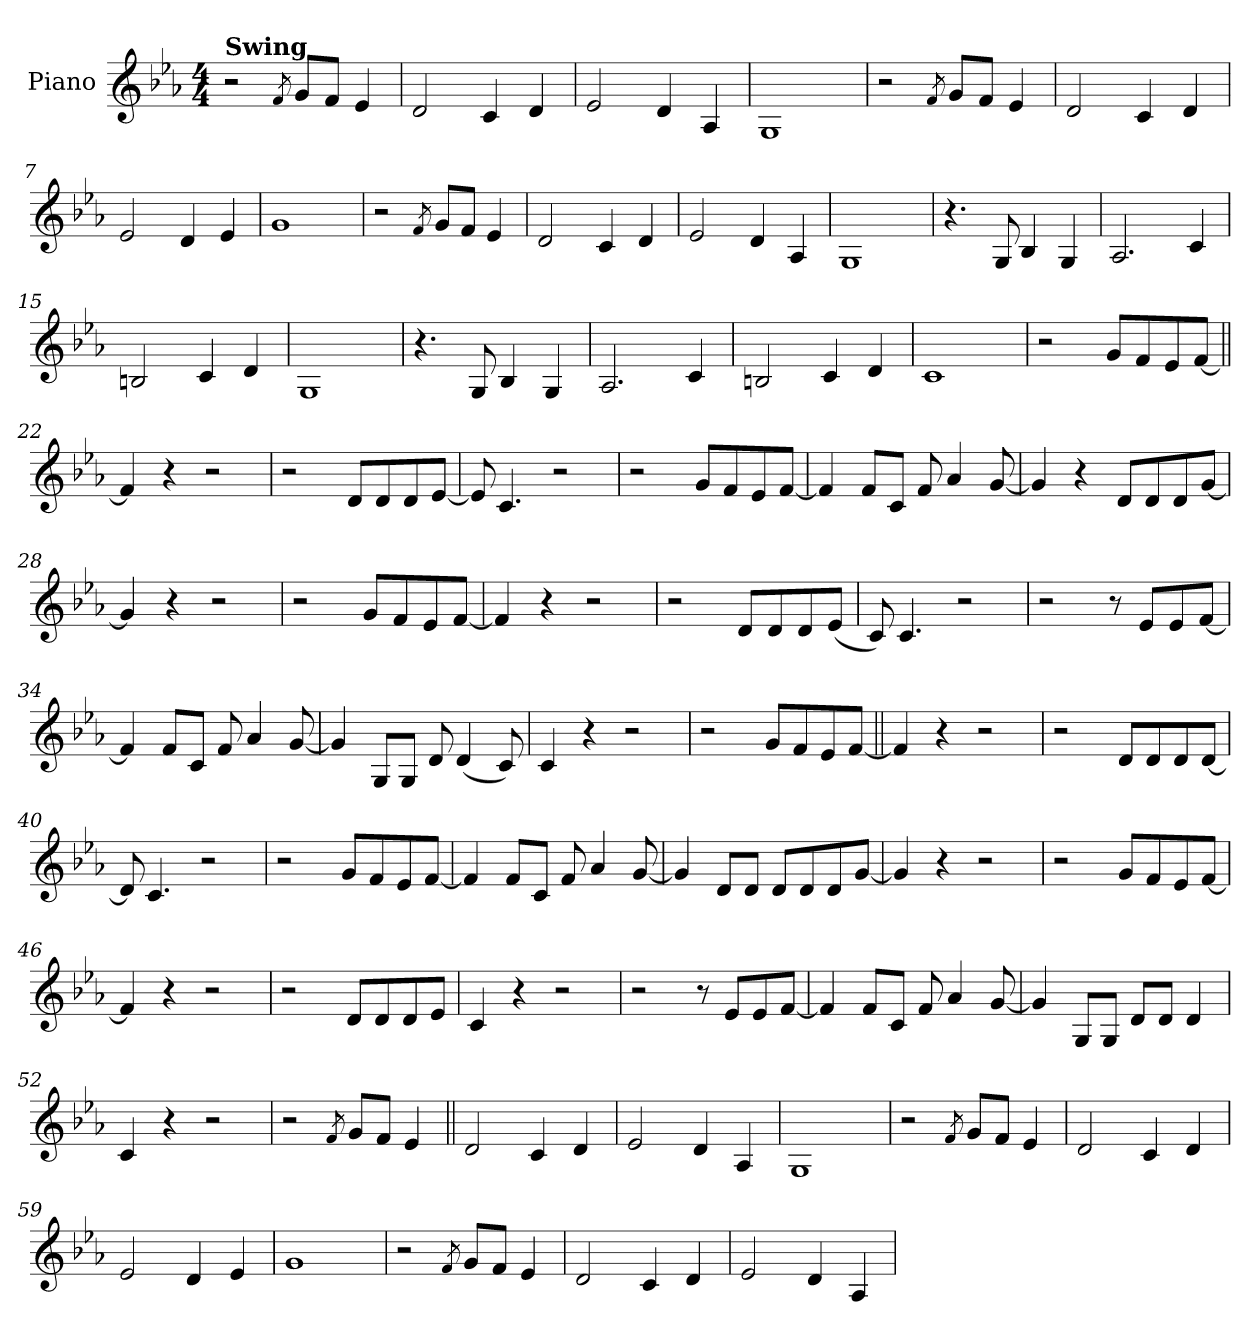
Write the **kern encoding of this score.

**kern
*part1
*staff1
*I"Piano
*I'Pno.
*clefG2
*k[b-e-a-]
*M4/4
=1
!LO:TX:B:t=Swing
2r
8qf
8g!L
8f!J
4e-!
=2
2d!
4c!
4d!
=3
2e-!
4d!
4A-!
=4
1G!
=5
2r
8qf
8g!L
8f!J
4e-!
=6
2d!
4c!
4d!
=7
2e-!
4d!
4e-!
=8
1g!
=9
2r
8qf
8g!L
8f!J
4e-!
=10
2d!
4c!
4d!
=11
2e-!
4d!
4A-!
=12
1G!
=13
4.r
8G!
4B-!
4G!
=14
2.A-!
4c!
=15
2Bn!
4c!
4d!
=16
1G!
=17
4.r
8G!
4B-!
4G!
=18
2.A-!
4c!
=19
2Bn!
4c!
4d!
=20
1c!
=21
2r
8gL
8f
8e-
[8fJ
=22||
4f]
4r
2r
=23
2r
8dL
8d
8d
[8e-J
=24
8e-]
4.c
2r
=25
2r
8gL
8f
8e-
[8fJ
=26
4f]
8fL
8cJ
8f
4a-
[8g
=27
4g]
4r
8dL
8d
8d
[8gJ
=28
4g]
4r
2r
=29
2r
8gL
8f
8e-
[8fJ
=30
4f]
4r
2r
=31
2r
8dL
8d
8d
(<8e-J
=32
8c)
4.c
2r
=33
2r
8r
8e-L
8e-
[8fJ
=34
4f]
8fL
8cJ
8f
4a-
[8g
=35
4g]
8GL
8GJ
8d
(<4d
8c)
=36
4c
4r
2r
=37
2r
8gL
8f
8e-
[8fJ
=38||
4f]
4r
2r
=39
2r
8dL
8d
8d
[8dJ
=40
8d]
4.c
2r
=41
2r
8gL
8f
8e-
[8fJ
=42
4f]
8fL
8cJ
8f
4a-
[8g
=43
4g]
8dL
8dJ
8dL
8d
8d
[8gJ
=44
4g]
4r
2r
=45
2r
8gL
8f
8e-
[8fJ
=46
4f]
4r
2r
=47
2r
8dL
8d
8d
8e-J
=48
4c
4r
2r
=49
2r
8r
8e-L
8e-
[8fJ
=50
4f]
8fL
8cJ
8f
4a-
[8g
=51
4g]
8GL
8GJ
8dL
8dJ
4d
=52
4c
4r
2r
=53
2r
8qf
8g!L
8f!J
4e-!
=54||
2d!
4c!
4d!
=55
2e-!
4d!
4A-!
=56
1G!
=57
2r
8qf
8g!L
8f!J
4e-!
=58
2d!
4c!
4d!
=59
2e-!
4d!
4e-!
=60
1g!
=61
2r
8qf
8g!L
8f!J
4e-!
=62
2d!
4c!
4d!
=63
2e-!
4d!
4A-!
=
*-
